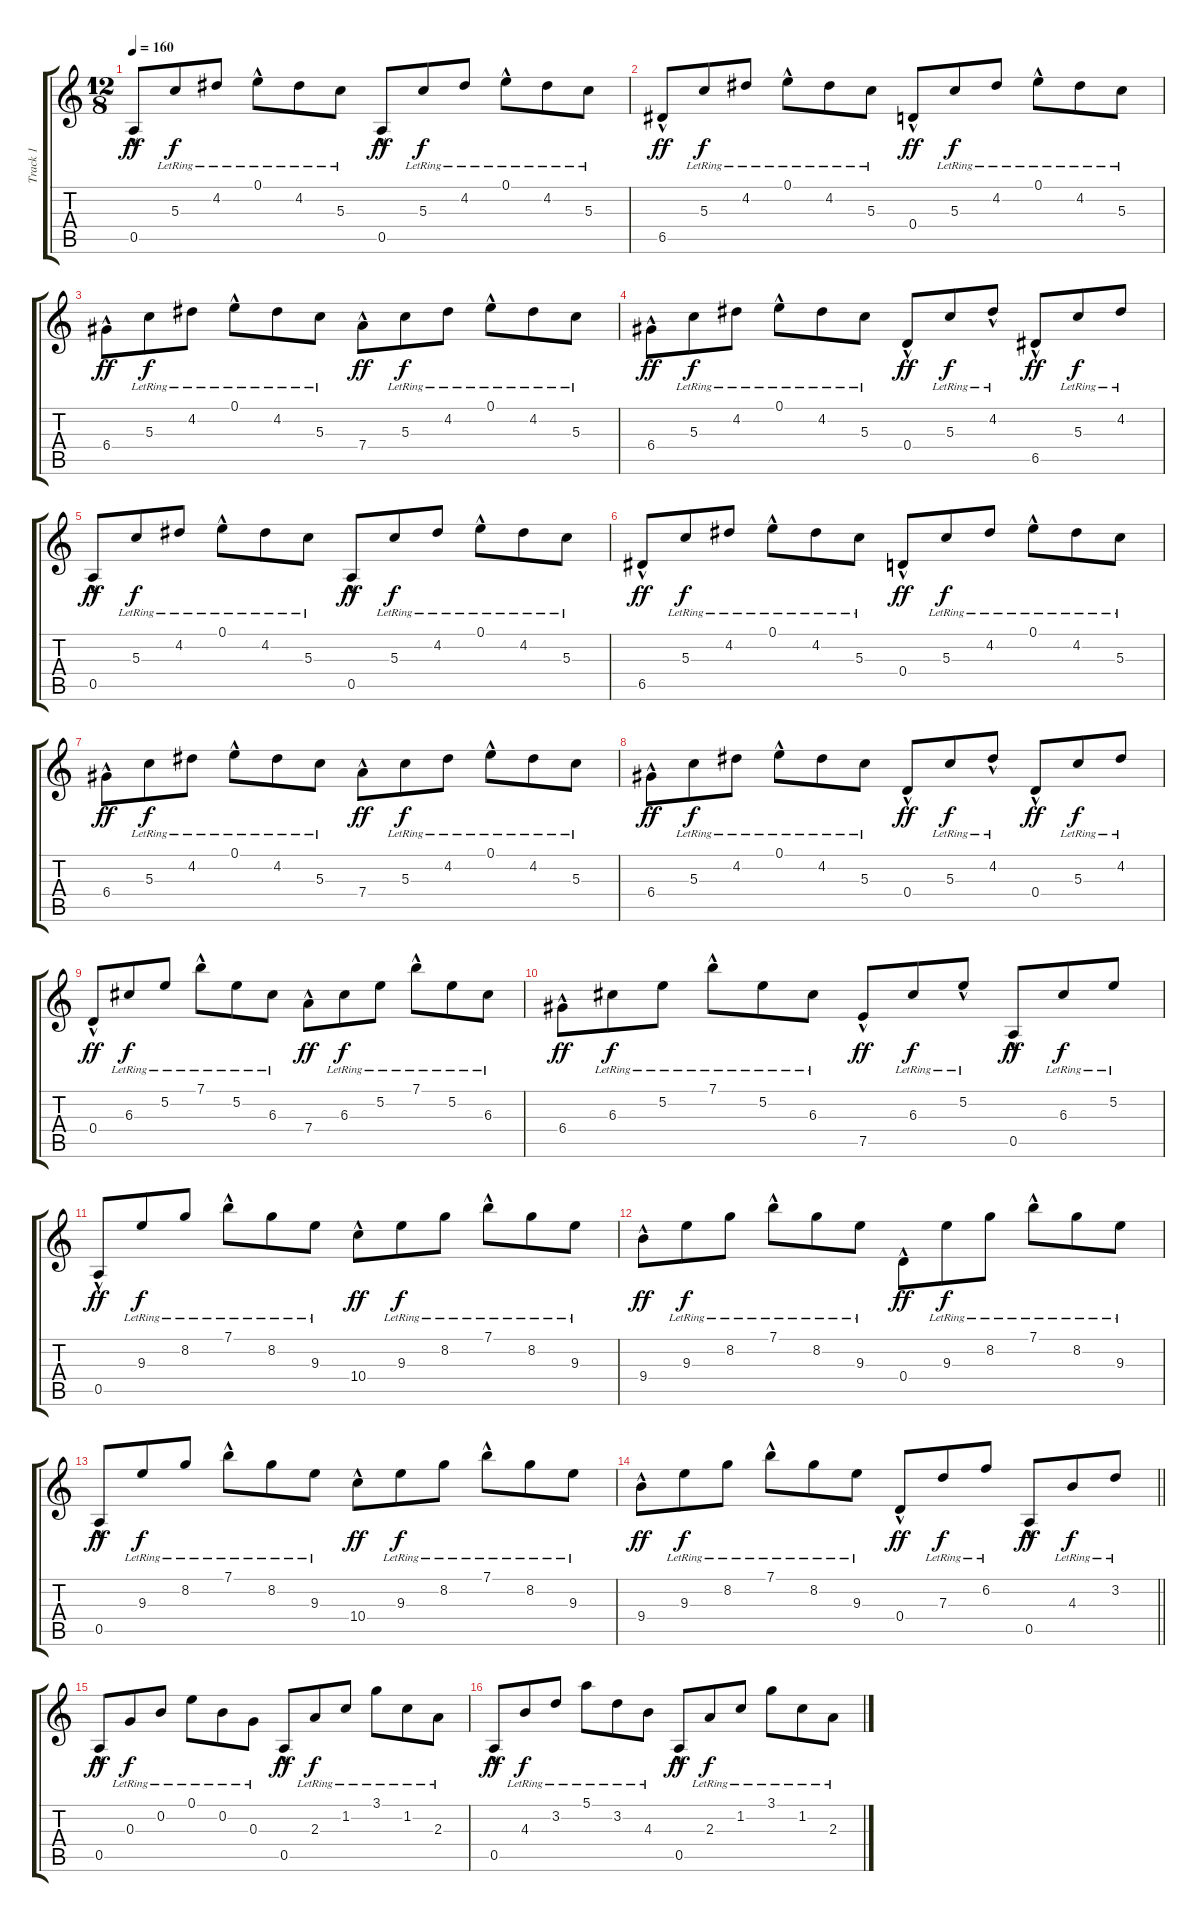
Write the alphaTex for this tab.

\track ("Track 1" "Track 1") {instrument acousticguitarnylon}
\staff {score tabs}
\tuning (E4 B3 G3 D3 A2 E2) {hide}
\ts (12 8)
\tempo 160
\clef g2
\ks c
0.5{hac}.8{dy ff instrument acousticguitarnylon} 5.3{lr}.8{dy f} 4.2{lr}.8 0.1{hac lr}.8 4.2{lr}.8 5.3{lr}.8 0.5{hac}.8{dy ff} 5.3{lr}.8{dy f} 4.2{lr}.8 0.1{hac lr}.8 4.2{lr}.8 5.3{lr}.8 |
6.5{hac}.8{dy ff} 5.3{lr}.8{dy f} 4.2{lr}.8 0.1{hac lr}.8 4.2{lr}.8 5.3{lr}.8 0.4{hac}.8{dy ff} 5.3{lr}.8{dy f} 4.2{lr}.8 0.1{hac lr}.8 4.2{lr}.8 5.3{lr}.8 |
6.4{hac}.8{dy ff} 5.3{lr}.8{dy f} 4.2{lr}.8 0.1{hac lr}.8 4.2{lr}.8 5.3{lr}.8 7.4{hac}.8{dy ff} 5.3{lr}.8{dy f} 4.2{lr}.8 0.1{hac lr}.8 4.2{lr}.8 5.3{lr}.8 |
6.4{hac}.8{dy ff} 5.3{lr}.8{dy f} 4.2{lr}.8 0.1{hac lr}.8 4.2{lr}.8 5.3{lr}.8 0.4{hac}.8{dy ff} 5.3{lr}.8{dy f} 4.2{hac lr}.8 6.5{hac}.8{dy ff} 5.3{lr}.8{dy f} 4.2{lr}.8 |
0.5{hac}.8{dy ff} 5.3{lr}.8{dy f} 4.2{lr}.8 0.1{hac lr}.8 4.2{lr}.8 5.3{lr}.8 0.5{hac}.8{dy ff} 5.3{lr}.8{dy f} 4.2{lr}.8 0.1{hac lr}.8 4.2{lr}.8 5.3{lr}.8 |
6.5{hac}.8{dy ff} 5.3{lr}.8{dy f} 4.2{lr}.8 0.1{hac lr}.8 4.2{lr}.8 5.3{lr}.8 0.4{hac}.8{dy ff} 5.3{lr}.8{dy f} 4.2{lr}.8 0.1{hac lr}.8 4.2{lr}.8 5.3{lr}.8 |
6.4{hac}.8{dy ff} 5.3{lr}.8{dy f} 4.2{lr}.8 0.1{hac lr}.8 4.2{lr}.8 5.3{lr}.8 7.4{hac}.8{dy ff} 5.3{lr}.8{dy f} 4.2{lr}.8 0.1{hac lr}.8 4.2{lr}.8 5.3{lr}.8 |
6.4{hac}.8{dy ff} 5.3{lr}.8{dy f} 4.2{lr}.8 0.1{hac lr}.8 4.2{lr}.8 5.3{lr}.8 0.4{hac}.8{dy ff} 5.3{lr}.8{dy f} 4.2{hac lr}.8 0.4{hac}.8{dy ff} 5.3{lr}.8{dy f} 4.2{lr}.8 |
0.4{hac}.8{dy ff} 6.3{lr}.8{dy f} 5.2{lr}.8 7.1{hac lr}.8 5.2{lr}.8 6.3{lr}.8 7.4{hac}.8{dy ff} 6.3{lr}.8{dy f} 5.2{lr}.8 7.1{hac lr}.8 5.2{lr}.8 6.3{lr}.8 |
6.4{hac}.8{dy ff} 6.3{lr}.8{dy f} 5.2{lr}.8 7.1{hac lr}.8 5.2{lr}.8 6.3{lr}.8 7.5{hac}.8{dy ff} 6.3{lr}.8{dy f} 5.2{hac lr}.8 0.5{hac}.8{dy ff} 6.3{lr}.8{dy f} 5.2{lr}.8 |
0.5{hac}.8{dy ff} 9.3{lr}.8{dy f} 8.2{lr}.8 7.1{hac lr}.8 8.2{lr}.8 9.3{lr}.8 10.4{hac}.8{dy ff} 9.3{lr}.8{dy f} 8.2{lr}.8 7.1{hac lr}.8 8.2{lr}.8 9.3{lr}.8 |
9.4{hac}.8{dy ff} 9.3{lr}.8{dy f} 8.2{lr}.8 7.1{hac lr}.8 8.2{lr}.8 9.3{lr}.8 0.4{hac}.8{dy ff} 9.3{lr}.8{dy f} 8.2{lr}.8 7.1{hac lr}.8 8.2{lr}.8 9.3{lr}.8 |
0.5{hac}.8{dy ff} 9.3{lr}.8{dy f} 8.2{lr}.8 7.1{hac lr}.8 8.2{lr}.8 9.3{lr}.8 10.4{hac}.8{dy ff} 9.3{lr}.8{dy f} 8.2{lr}.8 7.1{hac lr}.8 8.2{lr}.8 9.3{lr}.8 |
\barLineRight lightlight
9.4{hac}.8{dy ff} 9.3{lr}.8{dy f} 8.2{lr}.8 7.1{hac lr}.8 8.2{lr}.8 9.3{lr}.8 0.4{hac}.8{dy ff} 7.3{lr}.8{dy f} 6.2{lr}.8 0.5{hac}.8{dy ff} 4.3{lr}.8{dy f} 3.2{lr}.8 |
0.5{hac}.8{dy ff} 0.3{lr}.8{dy f} 0.2{lr}.8 0.1{lr}.8 0.2{lr}.8 0.3{lr}.8 0.5{hac}.8{dy ff} 2.3{lr}.8{dy f} 1.2{lr}.8 3.1{lr}.8 1.2{lr}.8 2.3{lr}.8 |
0.5{hac}.8{dy ff} 4.3{lr}.8{dy f} 3.2{lr}.8 5.1{lr}.8 3.2{lr}.8 4.3{lr}.8 0.5{hac}.8{dy ff} 2.3{lr}.8{dy f} 1.2{lr}.8 3.1{lr}.8 1.2{lr}.8 2.3{lr}.8
